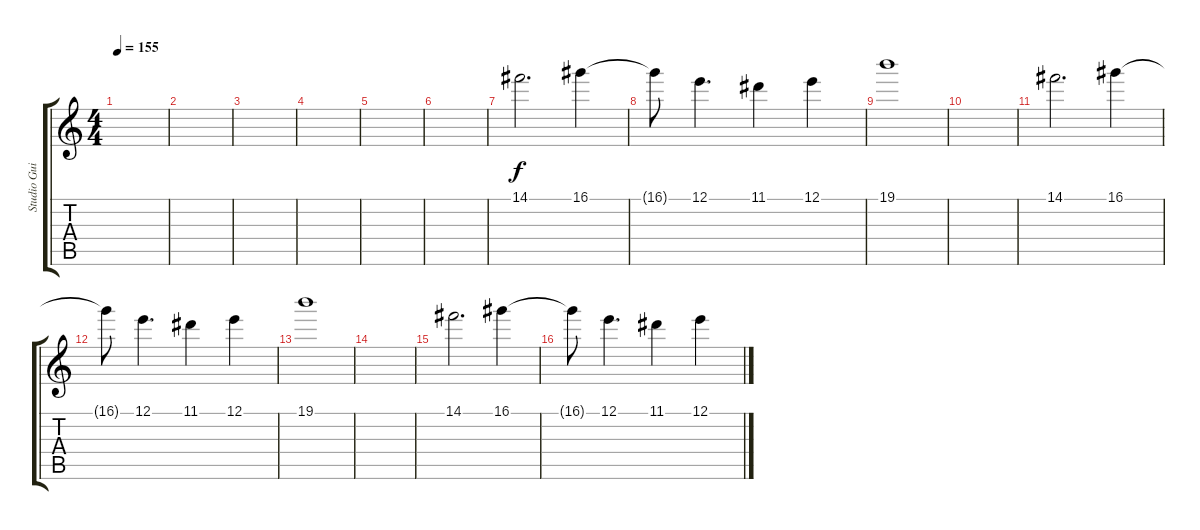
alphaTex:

\track ("Studio Guitar" "Studio Gui") {instrument electricguitarclean}
\staff {score tabs}
\tuning (E4 B3 G3 D3 A2 E2) {hide}
\ts (4 4)
\tempo 155
\clef g2
\ks c
|
|
|
|
|
|
14.1.2{d} 16.1.4 |
16.1{t}.8 12.1.4{d} 11.1.4 12.1.4 |
19.1.1 |
|
14.1.2{d} 16.1.4 |
16.1{t}.8 12.1.4{d} 11.1.4 12.1.4 |
19.1.1 |
|
14.1.2{d} 16.1.4 |
16.1{t}.8 12.1.4{d} 11.1.4 12.1.4
